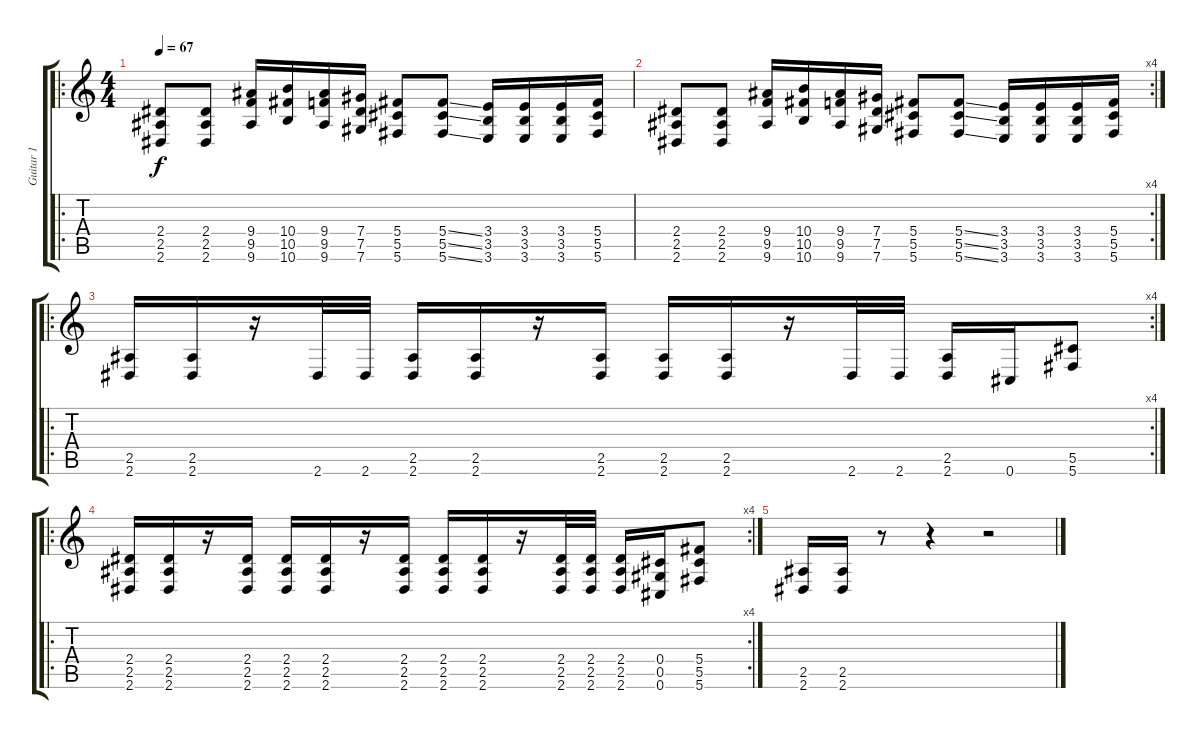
\track ("Guitar 1" "Guitar 1") {instrument distortionguitar}
\staff {score tabs}
\tuning (Eb4 Bb3 Gb3 Db3 Ab2 Db2) {hide}
\ro
\ts (4 4)
\tempo 67
\clef g2
\ks c
(2.4 2.5 2.6).8{dy f} (2.4 2.5 2.6).8 (9.4 9.5 9.6).16 (10.4 10.5 10.6).16 (9.4 9.5 9.6).16 (7.4 7.5 7.6).16 (5.4 5.5 5.6).8 (5.4{ss} 5.5{ss} 5.6{ss}).8 (3.4 3.5 3.6).16 (3.4 3.5 3.6).16 (3.4 3.5 3.6).16 (5.4 5.5 5.6).16 |
\rc 4
(2.4 2.5 2.6).8 (2.4 2.5 2.6).8 (9.4 9.5 9.6).16 (10.4 10.5 10.6).16 (9.4 9.5 9.6).16 (7.4 7.5 7.6).16 (5.4 5.5 5.6).8 (5.4{ss} 5.5{ss} 5.6{ss}).8 (3.4 3.5 3.6).16 (3.4 3.5 3.6).16 (3.4 3.5 3.6).16 (5.4 5.5 5.6).16 |
\ro
\rc 4
(2.5 2.6).16 (2.5 2.6).16 r.16 2.6.32 2.6.32 (2.5 2.6).16 (2.5 2.6).16 r.16 (2.5 2.6).16 (2.5 2.6).16 (2.5 2.6).16 r.16 2.6.32 2.6.32 (2.5 2.6).16 0.6.16 (5.5 5.6).8 |
\ro
\rc 4
(2.4 2.5 2.6).16 (2.4 2.5 2.6).16 r.16 (2.4 2.5 2.6).16 (2.4 2.5 2.6).16 (2.4 2.5 2.6).16 r.16 (2.4 2.5 2.6).16 (2.4 2.5 2.6).16 (2.4 2.5 2.6).16 r.16 (2.4 2.5 2.6).32 (2.4 2.5 2.6).32 (2.4 2.5 2.6).16 (0.4 0.5 0.6).16 (5.4 5.5 5.6).8 |
(2.5 2.6).16 (2.5 2.6).16 r.8 r.4 r.2
